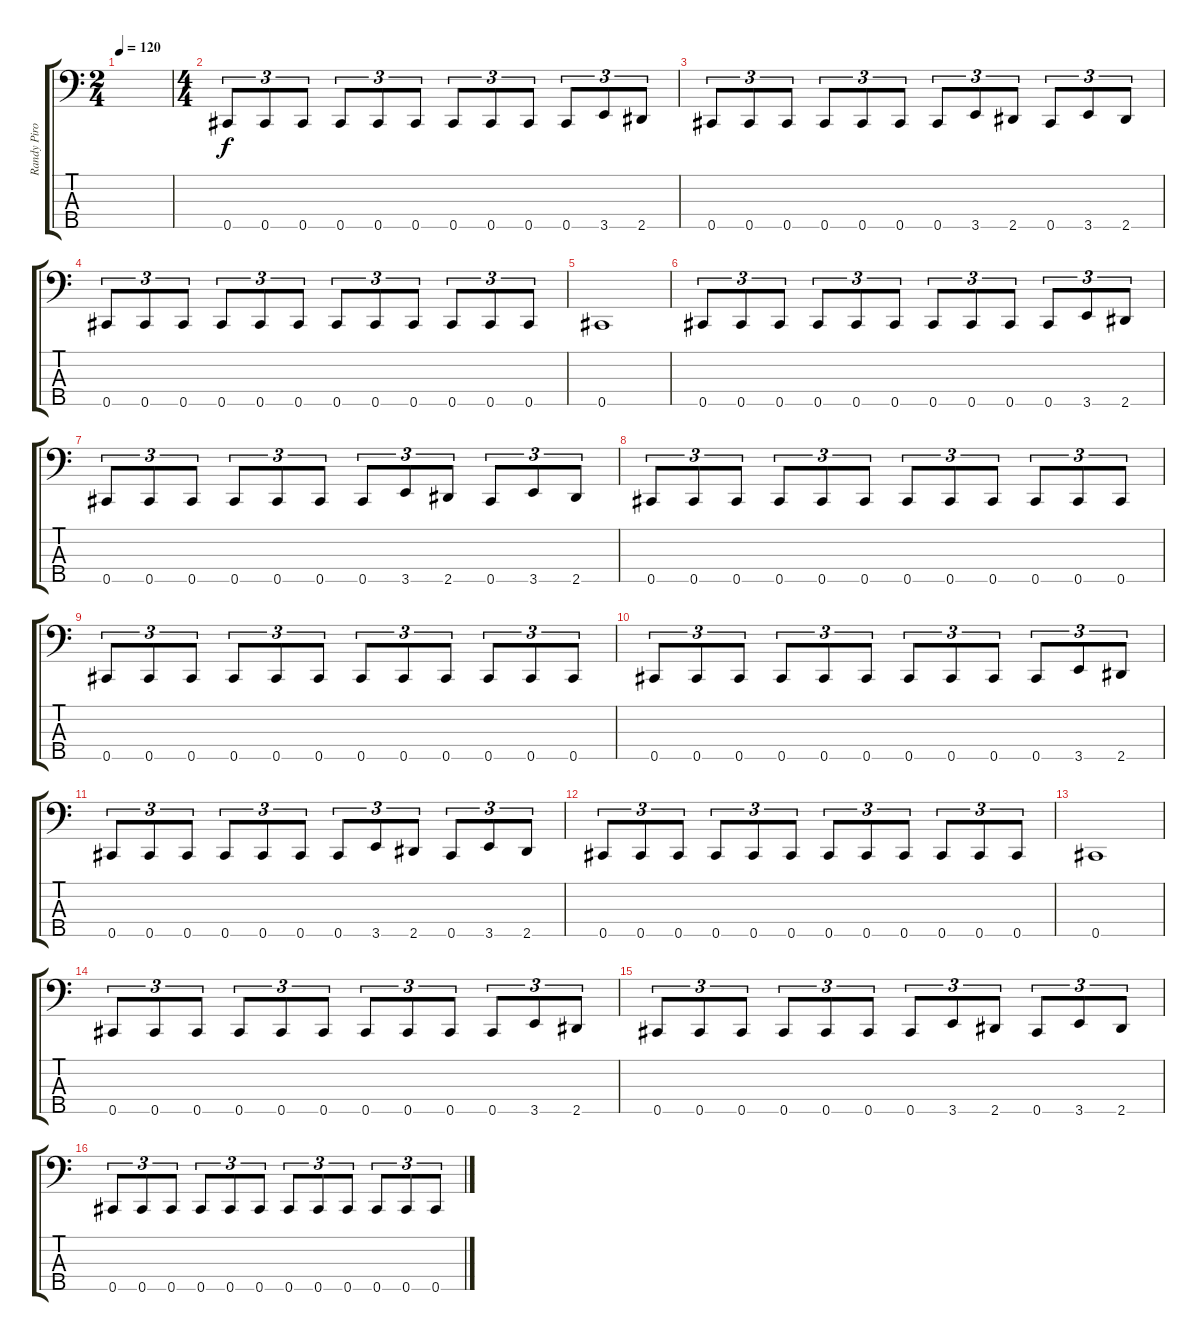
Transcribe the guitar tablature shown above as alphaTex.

\track ("Randy Piro" "Randy Piro") {instrument electricbasspick}
\staff {score tabs}
\tuning (A2 E2 B1 Gb1 Db1) {hide}
\ts (2 4)
\tempo 120
\clef f4
\ks c
|
\ts (4 4)
0.5.8{tu (3 2)} 0.5.8{tu (3 2)} 0.5.8{tu (3 2)} 0.5.8{tu (3 2)} 0.5.8{tu (3 2)} 0.5.8{tu (3 2)} 0.5.8{tu (3 2)} 0.5.8{tu (3 2)} 0.5.8{tu (3 2)} 0.5.8{tu (3 2)} 3.5.8{tu (3 2)} 2.5.8{tu (3 2)} |
0.5.8{tu (3 2)} 0.5.8{tu (3 2)} 0.5.8{tu (3 2)} 0.5.8{tu (3 2)} 0.5.8{tu (3 2)} 0.5.8{tu (3 2)} 0.5.8{tu (3 2)} 3.5.8{tu (3 2)} 2.5.8{tu (3 2)} 0.5.8{tu (3 2)} 3.5.8{tu (3 2)} 2.5.8{tu (3 2)} |
0.5.8{tu (3 2)} 0.5.8{tu (3 2)} 0.5.8{tu (3 2)} 0.5.8{tu (3 2)} 0.5.8{tu (3 2)} 0.5.8{tu (3 2)} 0.5.8{tu (3 2)} 0.5.8{tu (3 2)} 0.5.8{tu (3 2)} 0.5.8{tu (3 2)} 0.5.8{tu (3 2)} 0.5.8{tu (3 2)} |
0.5.1 |
0.5.8{tu (3 2)} 0.5.8{tu (3 2)} 0.5.8{tu (3 2)} 0.5.8{tu (3 2)} 0.5.8{tu (3 2)} 0.5.8{tu (3 2)} 0.5.8{tu (3 2)} 0.5.8{tu (3 2)} 0.5.8{tu (3 2)} 0.5.8{tu (3 2)} 3.5.8{tu (3 2)} 2.5.8{tu (3 2)} |
0.5.8{tu (3 2)} 0.5.8{tu (3 2)} 0.5.8{tu (3 2)} 0.5.8{tu (3 2)} 0.5.8{tu (3 2)} 0.5.8{tu (3 2)} 0.5.8{tu (3 2)} 3.5.8{tu (3 2)} 2.5.8{tu (3 2)} 0.5.8{tu (3 2)} 3.5.8{tu (3 2)} 2.5.8{tu (3 2)} |
0.5.8{tu (3 2)} 0.5.8{tu (3 2)} 0.5.8{tu (3 2)} 0.5.8{tu (3 2)} 0.5.8{tu (3 2)} 0.5.8{tu (3 2)} 0.5.8{tu (3 2)} 0.5.8{tu (3 2)} 0.5.8{tu (3 2)} 0.5.8{tu (3 2)} 0.5.8{tu (3 2)} 0.5.8{tu (3 2)} |
0.5.8{tu (3 2)} 0.5.8{tu (3 2)} 0.5.8{tu (3 2)} 0.5.8{tu (3 2)} 0.5.8{tu (3 2)} 0.5.8{tu (3 2)} 0.5.8{tu (3 2)} 0.5.8{tu (3 2)} 0.5.8{tu (3 2)} 0.5.8{tu (3 2)} 0.5.8{tu (3 2)} 0.5.8{tu (3 2)} |
0.5.8{tu (3 2)} 0.5.8{tu (3 2)} 0.5.8{tu (3 2)} 0.5.8{tu (3 2)} 0.5.8{tu (3 2)} 0.5.8{tu (3 2)} 0.5.8{tu (3 2)} 0.5.8{tu (3 2)} 0.5.8{tu (3 2)} 0.5.8{tu (3 2)} 3.5.8{tu (3 2)} 2.5.8{tu (3 2)} |
0.5.8{tu (3 2)} 0.5.8{tu (3 2)} 0.5.8{tu (3 2)} 0.5.8{tu (3 2)} 0.5.8{tu (3 2)} 0.5.8{tu (3 2)} 0.5.8{tu (3 2)} 3.5.8{tu (3 2)} 2.5.8{tu (3 2)} 0.5.8{tu (3 2)} 3.5.8{tu (3 2)} 2.5.8{tu (3 2)} |
0.5.8{tu (3 2)} 0.5.8{tu (3 2)} 0.5.8{tu (3 2)} 0.5.8{tu (3 2)} 0.5.8{tu (3 2)} 0.5.8{tu (3 2)} 0.5.8{tu (3 2)} 0.5.8{tu (3 2)} 0.5.8{tu (3 2)} 0.5.8{tu (3 2)} 0.5.8{tu (3 2)} 0.5.8{tu (3 2)} |
0.5.1 |
0.5.8{tu (3 2)} 0.5.8{tu (3 2)} 0.5.8{tu (3 2)} 0.5.8{tu (3 2)} 0.5.8{tu (3 2)} 0.5.8{tu (3 2)} 0.5.8{tu (3 2)} 0.5.8{tu (3 2)} 0.5.8{tu (3 2)} 0.5.8{tu (3 2)} 3.5.8{tu (3 2)} 2.5.8{tu (3 2)} |
0.5.8{tu (3 2)} 0.5.8{tu (3 2)} 0.5.8{tu (3 2)} 0.5.8{tu (3 2)} 0.5.8{tu (3 2)} 0.5.8{tu (3 2)} 0.5.8{tu (3 2)} 3.5.8{tu (3 2)} 2.5.8{tu (3 2)} 0.5.8{tu (3 2)} 3.5.8{tu (3 2)} 2.5.8{tu (3 2)} |
0.5.8{tu (3 2)} 0.5.8{tu (3 2)} 0.5.8{tu (3 2)} 0.5.8{tu (3 2)} 0.5.8{tu (3 2)} 0.5.8{tu (3 2)} 0.5.8{tu (3 2)} 0.5.8{tu (3 2)} 0.5.8{tu (3 2)} 0.5.8{tu (3 2)} 0.5.8{tu (3 2)} 0.5.8{tu (3 2)}
